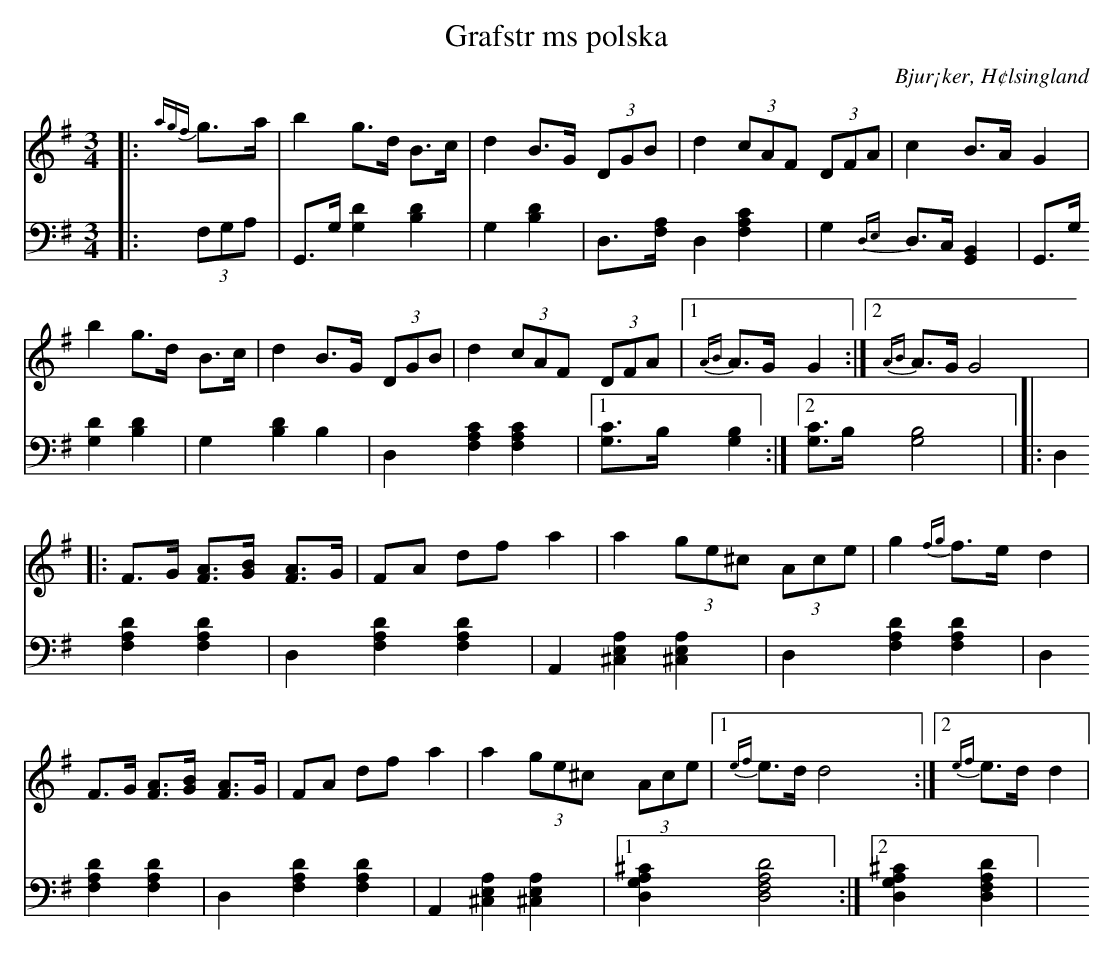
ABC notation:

X:1
T: Grafstr ms polska
O: Bjur¡ker, H¢lsingland
M: 3/4
L: 1/8
K: G
V:1
V:2
V: 1
|:{agf}g>a|b2 g>d B>c|d2 B>G (3DGB|d2 (3cAF (3DFA|c2 B>A G2|
b2 g>d B>c|d2 B>G (3DGB|d2 (3cAF (3DFA|1 {AB}A>G G2:|2 {AB}A>G G4|
|:F>G [FA]>[GB] [FA]>G |FA df a2 |a2 (3ge^c (3Ace |g2 {fg}f>e d2 |
F>G [FA]>[GB] [FA]>G |FA df a2 |a2 (3ge^c (3Ace |1 {ef}e>d d4:|2 {ef}e>d d2|
V:2 clef=bass
|:(3F,G,A, | G,,>G, [G,2D2] [B,2D2]|G,2 [B,2D2]|D,>[F,A,] D,2 [F,2A,2C2]| G,2 {D,E,}D,>C, [G,,2B,,2]|
G,,>G, [G,2D2] [B,2D2]|G,2 [B,2D2] B,2|D,2 [F,2A,2C2] [F,2A,2C2]|1 [G,C]>B, [G,2B,2]:|2 [G,C]>B, [G,4B,4]|
|:D,2 [F,2A,2D2] [F,2A,2D2]|D,2 [F,2A,2D2] [F,2A,2D2]| A,,2 [^C,2E,2A,2] [^C,2E,2A,2]|D,2 [F,2A,2D2] [F,2A,2D2] |
D,2 [F,2A,2D2] [F,2A,2D2] | D,2 [F,2A,2D2] [F,2A,2D2] | A,,2 [^C,2E,2A,2] [^C,2E,2A,2]|1 [D,2G,2A,2^C2] [D,4F,4A,4D4]:|2 [D,2G,2A,2^C2] [D,2F,2A,2D2]|
